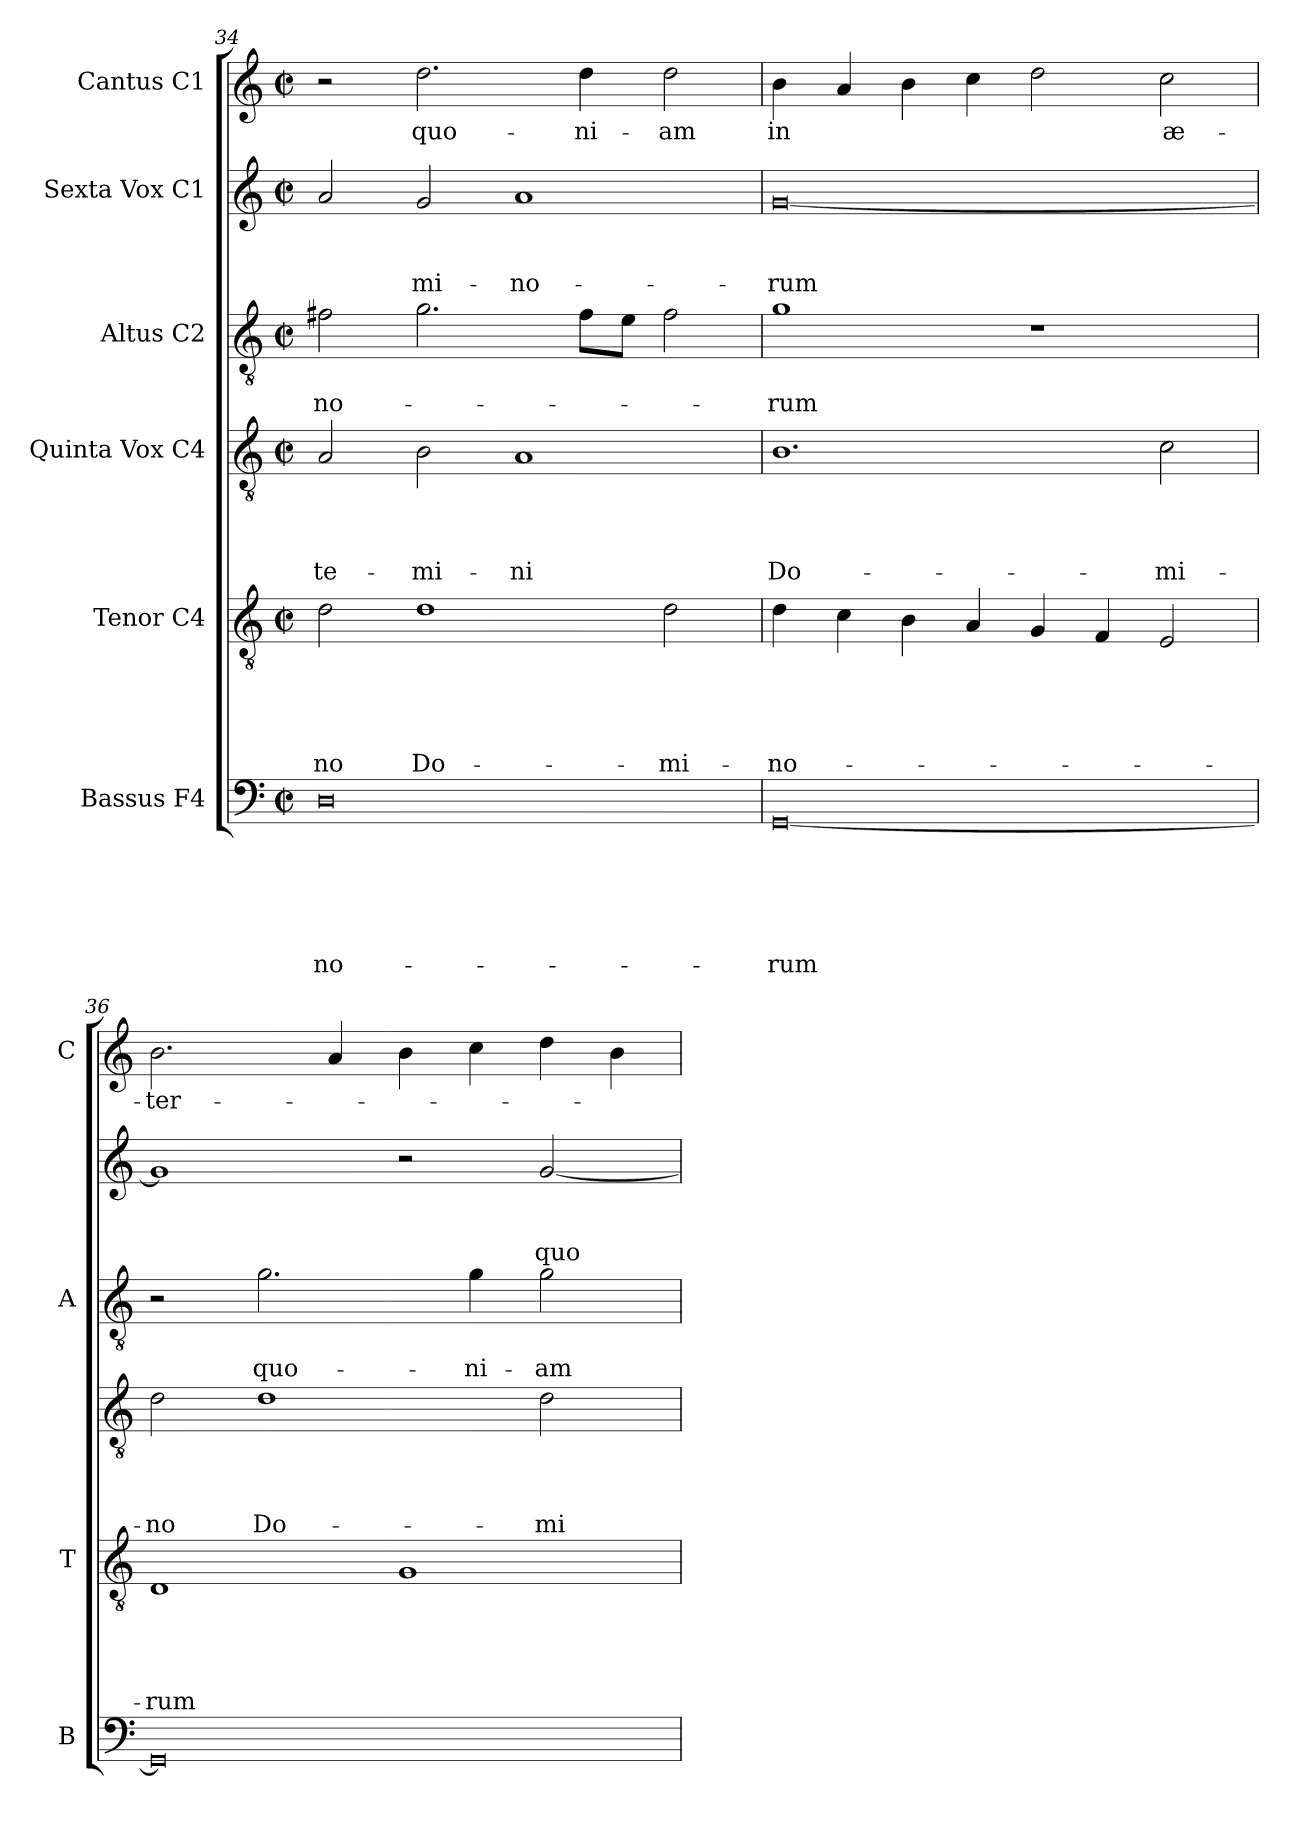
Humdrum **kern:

**kern	**text	**text	**text	**text	**text	**text	**kern	**text	**text	**text	**text	**text	**kern	**text	**text	**text	**text	**kern	**text	**text	**kern	**text	**text	**text	**kern	**text
*part6	*part6	*part6	*part6	*part6	*part6	*part6	*part5	*part5	*part5	*part5	*part5	*part5	*part4	*part4	*part4	*part4	*part4	*part3	*part3	*part3	*part2	*part2	*part2	*part2	*part1	*part1
*staff6	*staff6	*staff6	*staff6	*staff6	*staff6	*staff6	*staff5	*staff5	*staff5	*staff5	*staff5	*staff5	*staff4	*staff4	*staff4	*staff4	*staff4	*staff3	*staff3	*staff3	*staff2	*staff2	*staff2	*staff2	*staff1	*staff1
*I"Bassus F4	*	*	*	*	*	*	*I"Tenor C4	*	*	*	*	*	*I"Quinta Vox C4	*	*	*	*	*I"Altus C2	*	*	*I"Sexta Vox C1	*	*	*	*I"Cantus C1	*
*I'B	*	*	*	*	*	*	*I'T	*	*	*	*	*	*	*	*	*	*	*I'A	*	*	*	*	*	*	*I'C	*
*clefF4	*	*	*	*	*	*	*clefGv2	*	*	*	*	*	*clefGv2	*	*	*	*	*clefGv2	*	*	*clefG2	*	*	*	*clefG2	*
*k[]	*	*	*	*	*	*	*k[]	*	*	*	*	*	*k[]	*	*	*	*	*k[]	*	*	*k[]	*	*	*	*k[]	*
*C:	*	*	*	*	*	*	*C:	*	*	*	*	*	*C:	*	*	*	*	*C:	*	*	*C:	*	*	*	*C:	*
*M2/2	*	*	*	*	*	*	*M2/2	*	*	*	*	*	*M2/2	*	*	*	*	*M2/2	*	*	*M2/2	*	*	*	*M2/2	*
*met(c|)	*	*	*	*	*	*	*met(c|)	*	*	*	*	*	*met(c|)	*	*	*	*	*met(c|)	*	*	*met(c|)	*	*	*	*met(c|)	*
=34	=34	=34	=34	=34	=34	=34	=34	=34	=34	=34	=34	=34	=34	=34	=34	=34	=34	=34	=34	=34	=34	=34	=34	=34	=34	=34
!	!	!	!	!	!	!LO:LY:b	!	!	!	!	!	!LO:LY:b	!	!	!	!	!LO:LY:b	!	!	!LO:LY:b	!	!	!	!	!	!
0D	.	.	.	.	.	-no-	2d\	.	.	.	.	-no	2A/	.	.	.	-te-	2f#X\	.	-no-	2a/	.	.	.	2r	.
!	!	!	!	!	!	!	!	!	!	!	!	!LO:LY:b	!	!	!	!	!LO:LY:b	!	!	!	!	!	!	!LO:LY:b	!	!LO:LY:b
.	.	.	.	.	.	.	1d	.	.	.	.	Do-	2B\	.	.	.	-mi-	2.g\	.	.	2g/	.	.	-mi-	2.dd\	quo-
!	!	!	!	!	!	!	!	!	!	!	!	!	!	!	!	!	!LO:LY:b	!	!	!	!	!	!	!LO:LY:b	!	!
.	.	.	.	.	.	.	.	.	.	.	.	.	1A	.	.	.	-ni	.	.	.	1a	.	.	-no-	.	.
!	!	!	!	!	!	!	!	!	!	!	!	!	!	!	!	!	!	!	!	!	!	!	!	!	!	!LO:LY:b
.	.	.	.	.	.	.	.	.	.	.	.	.	.	.	.	.	.	8f#\L	.	.	.	.	.	.	4dd\	-ni-
.	.	.	.	.	.	.	.	.	.	.	.	.	.	.	.	.	.	8e\J	.	.	.	.	.	.	.	.
!	!	!	!	!	!	!	!	!	!	!	!	!LO:LY:b	!	!	!	!	!	!	!	!	!	!	!	!	!	!LO:LY:b
.	.	.	.	.	.	.	2d\	.	.	.	.	-mi-	.	.	.	.	.	2f#\	.	.	.	.	.	.	2dd\	-am
=35	=35	=35	=35	=35	=35	=35	=35	=35	=35	=35	=35	=35	=35	=35	=35	=35	=35	=35	=35	=35	=35	=35	=35	=35	=35	=35
!	!	!	!	!	!	!LO:LY:b	!	!	!	!	!	!LO:LY:b	!	!	!	!	!LO:LY:b	!	!	!LO:LY:b	!	!	!	!LO:LY:b	!	!LO:LY:b
[0GG	.	.	.	.	.	-rum	4d\	.	.	.	.	-no-	1.B	.	.	.	Do-	1g	.	-rum	[0g	.	.	-rum	4b\	in
.	.	.	.	.	.	.	4c\	.	.	.	.	.	.	.	.	.	.	.	.	.	.	.	.	.	4a/	.
.	.	.	.	.	.	.	4B\	.	.	.	.	.	.	.	.	.	.	.	.	.	.	.	.	.	4b\	.
.	.	.	.	.	.	.	4A/	.	.	.	.	.	.	.	.	.	.	.	.	.	.	.	.	.	4cc\	.
.	.	.	.	.	.	.	4G/	.	.	.	.	.	.	.	.	.	.	1r	.	.	.	.	.	.	2dd\	.
.	.	.	.	.	.	.	4F/	.	.	.	.	.	.	.	.	.	.	.	.	.	.	.	.	.	.	.
!	!	!	!	!	!	!	!	!	!	!	!	!	!	!	!	!	!LO:LY:b	!	!	!	!	!	!	!	!	!LO:LY:b
.	.	.	.	.	.	.	2E/	.	.	.	.	.	2c\	.	.	.	-mi-	.	.	.	.	.	.	.	2cc\	æ-
=36	=36	=36	=36	=36	=36	=36	=36	=36	=36	=36	=36	=36	=36	=36	=36	=36	=36	=36	=36	=36	=36	=36	=36	=36	=36	=36
!	!	!	!	!	!	!	!	!	!	!	!	!LO:LY:b	!	!	!	!	!LO:LY:b	!	!	!	!	!	!	!	!	!LO:LY:b
0GG]	.	.	.	.	.	.	1D	.	.	.	.	-rum	2d\	.	.	.	-no	2r	.	.	1g]	.	.	.	2.b\	-ter-
!	!	!	!	!	!	!	!	!	!	!	!	!	!	!	!	!	!LO:LY:b	!	!	!LO:LY:b	!	!	!	!	!	!
.	.	.	.	.	.	.	.	.	.	.	.	.	1d	.	.	.	Do-	2.g\	.	quo-	.	.	.	.	.	.
.	.	.	.	.	.	.	.	.	.	.	.	.	.	.	.	.	.	.	.	.	.	.	.	.	4a/	.
.	.	.	.	.	.	.	1G	.	.	.	.	.	.	.	.	.	.	.	.	.	2r	.	.	.	4b\	.
!	!	!	!	!	!	!	!	!	!	!	!	!	!	!	!	!	!	!	!	!LO:LY:b	!	!	!	!	!	!
.	.	.	.	.	.	.	.	.	.	.	.	.	.	.	.	.	.	4g\	.	-ni-	.	.	.	.	4cc\	.
!	!	!	!	!	!	!	!	!	!	!	!	!	!	!	!	!	!LO:LY:b	!	!	!LO:LY:b	!	!	!	!LO:LY:b	!	!
.	.	.	.	.	.	.	.	.	.	.	.	.	2d\	.	.	.	-mi-	2g\	.	-am	[2g/	.	.	quo-	4dd\	.
.	.	.	.	.	.	.	.	.	.	.	.	.	.	.	.	.	.	.	.	.	.	.	.	.	4b\	.
=	=	=	=	=	=	=	=	=	=	=	=	=	=	=	=	=	=	=	=	=	=	=	=	=	=	=
*-	*-	*-	*-	*-	*-	*-	*-	*-	*-	*-	*-	*-	*-	*-	*-	*-	*-	*-	*-	*-	*-	*-	*-	*-	*-	*-
